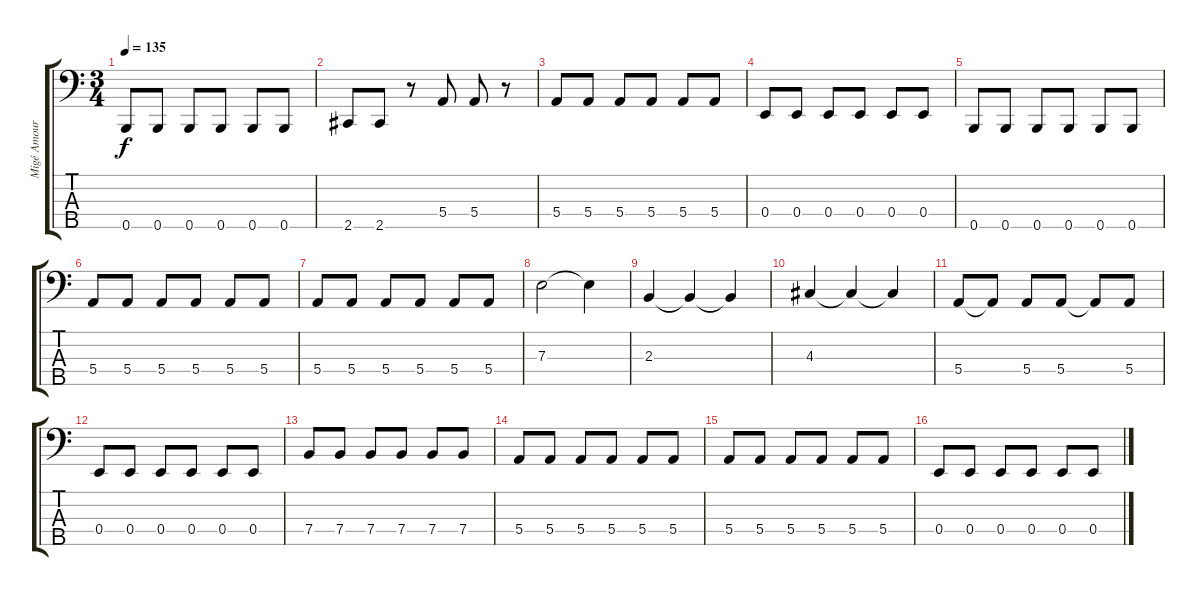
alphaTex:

\track ("Migé Amour" "Migé Amour") {instrument electricbassfinger}
\staff {score tabs}
\tuning (G2 D2 A1 E1 B0) {hide}
\ts (3 4)
\tempo 135
\clef f4
\ks c
0.5.8{dy f} 0.5.8 0.5.8 0.5.8 0.5.8 0.5.8 |
2.5.8 2.5.8 r.8 5.4.8 5.4.8 r.8 |
5.4.8 5.4.8 5.4.8 5.4.8 5.4.8 5.4.8 |
0.4.8 0.4.8 0.4.8 0.4.8 0.4.8 0.4.8 |
0.5.8 0.5.8 0.5.8 0.5.8 0.5.8 0.5.8 |
5.4.8 5.4.8 5.4.8 5.4.8 5.4.8 5.4.8 |
5.4.8 5.4.8 5.4.8 5.4.8 5.4.8 5.4.8 |
7.3.2 7.3{t}.4 |
2.3.4 2.3{t}.4 2.3{t}.4 |
4.3.4 4.3{t}.4 4.3{t}.4 |
5.4.8 5.4{t}.8 5.4.8 5.4.8 5.4{t}.8 5.4.8 |
0.4.8 0.4.8 0.4.8 0.4.8 0.4.8 0.4.8 |
7.4.8 7.4.8 7.4.8 7.4.8 7.4.8 7.4.8 |
5.4.8 5.4.8 5.4.8 5.4.8 5.4.8 5.4.8 |
5.4.8 5.4.8 5.4.8 5.4.8 5.4.8 5.4.8 |
0.4.8 0.4.8 0.4.8 0.4.8 0.4.8 0.4.8
